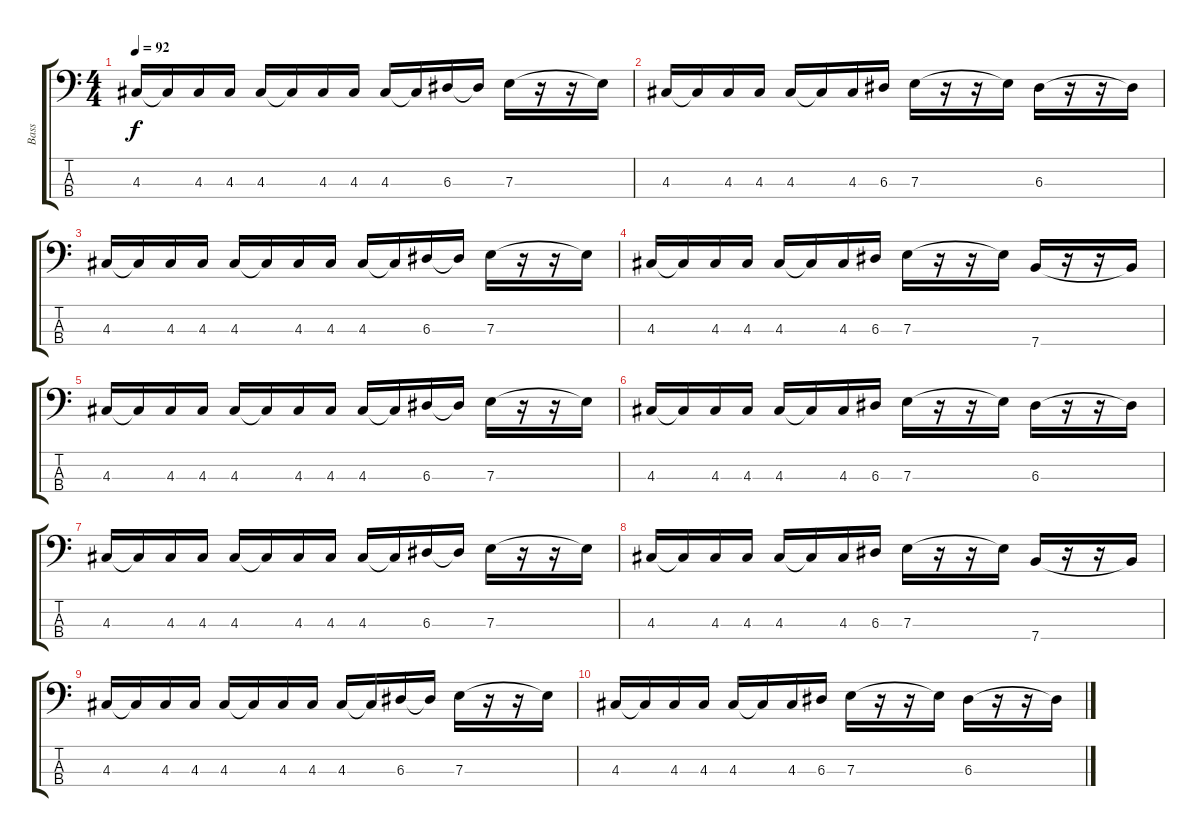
\track ("Bass" "Bass") {instrument electricbassfinger}
\staff {score tabs}
\tuning (G2 D2 A1 E1) {hide}
\ts (4 4)
\tempo 92
\clef f4
\ks c
4.3.16{dy f} 4.3{t}.16 4.3.16 4.3.16 4.3.16 4.3{t}.16 4.3.16 4.3.16 4.3.16 4.3{t}.16 6.3.16 6.3{t}.16 7.3.16 r.16 r.16 7.3{t}.16 |
4.3.16 4.3{t}.16 4.3.16 4.3.16 4.3.16 4.3{t}.16 4.3.16 6.3.16 7.3.16 r.16 r.16 7.3{t}.16 6.3.16 r.16 r.16 6.3{t}.16 |
4.3.16 4.3{t}.16 4.3.16 4.3.16 4.3.16 4.3{t}.16 4.3.16 4.3.16 4.3.16 4.3{t}.16 6.3.16 6.3{t}.16 7.3.16 r.16 r.16 7.3{t}.16 |
4.3.16 4.3{t}.16 4.3.16 4.3.16 4.3.16 4.3{t}.16 4.3.16 6.3.16 7.3.16 r.16 r.16 7.3{t}.16 7.4.16 r.16 r.16 7.4{t}.16 |
4.3.16 4.3{t}.16 4.3.16 4.3.16 4.3.16 4.3{t}.16 4.3.16 4.3.16 4.3.16 4.3{t}.16 6.3.16 6.3{t}.16 7.3.16 r.16 r.16 7.3{t}.16 |
4.3.16 4.3{t}.16 4.3.16 4.3.16 4.3.16 4.3{t}.16 4.3.16 6.3.16 7.3.16 r.16 r.16 7.3{t}.16 6.3.16 r.16 r.16 6.3{t}.16 |
4.3.16 4.3{t}.16 4.3.16 4.3.16 4.3.16 4.3{t}.16 4.3.16 4.3.16 4.3.16 4.3{t}.16 6.3.16 6.3{t}.16 7.3.16 r.16 r.16 7.3{t}.16 |
4.3.16 4.3{t}.16 4.3.16 4.3.16 4.3.16 4.3{t}.16 4.3.16 6.3.16 7.3.16 r.16 r.16 7.3{t}.16 7.4.16 r.16 r.16 7.4{t}.16 |
4.3.16 4.3{t}.16 4.3.16 4.3.16 4.3.16 4.3{t}.16 4.3.16 4.3.16 4.3.16 4.3{t}.16 6.3.16 6.3{t}.16 7.3.16 r.16 r.16 7.3{t}.16 |
4.3.16 4.3{t}.16 4.3.16 4.3.16 4.3.16 4.3{t}.16 4.3.16 6.3.16 7.3.16 r.16 r.16 7.3{t}.16 6.3.16 r.16 r.16 6.3{t}.16
